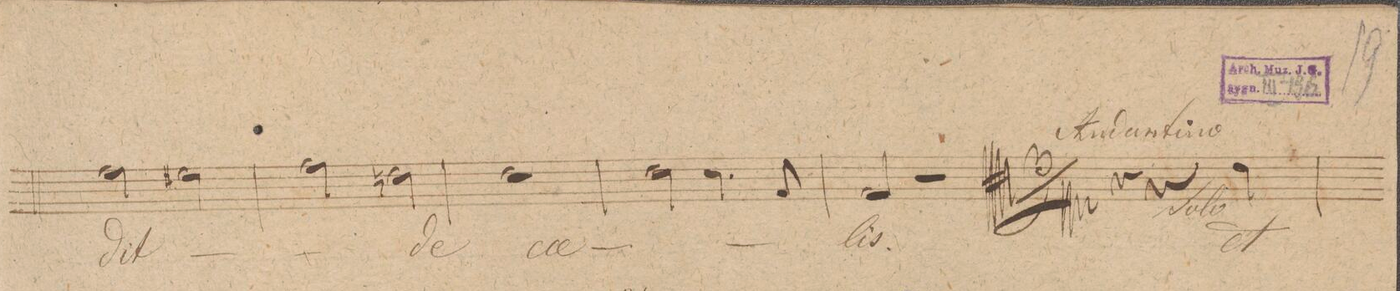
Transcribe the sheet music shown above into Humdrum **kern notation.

**kern	**text	**dynam
*I"Tenore.	*	*
*clefC4	*	*
*k[]	*	*
*met(c|)	*	*
*M2/2	*	*
2e\	-dit	.
2d#X\	.	.
=59	=59	=59
2e\	.	.
2cn\	-de	.
=60	=60	=60
1c	cae-	.
=61	=61	=61
2c\	.	.
4.B\	.	.
8E/	.	.
=62	=62	=62
2E/	-lis.	.
2r	.	.
=63||	=63||	=63||
*M3/4	*	*
4r	.	.
4r	.	.
4c\	et	.
=64	=64	=64
*-	*-	*-
